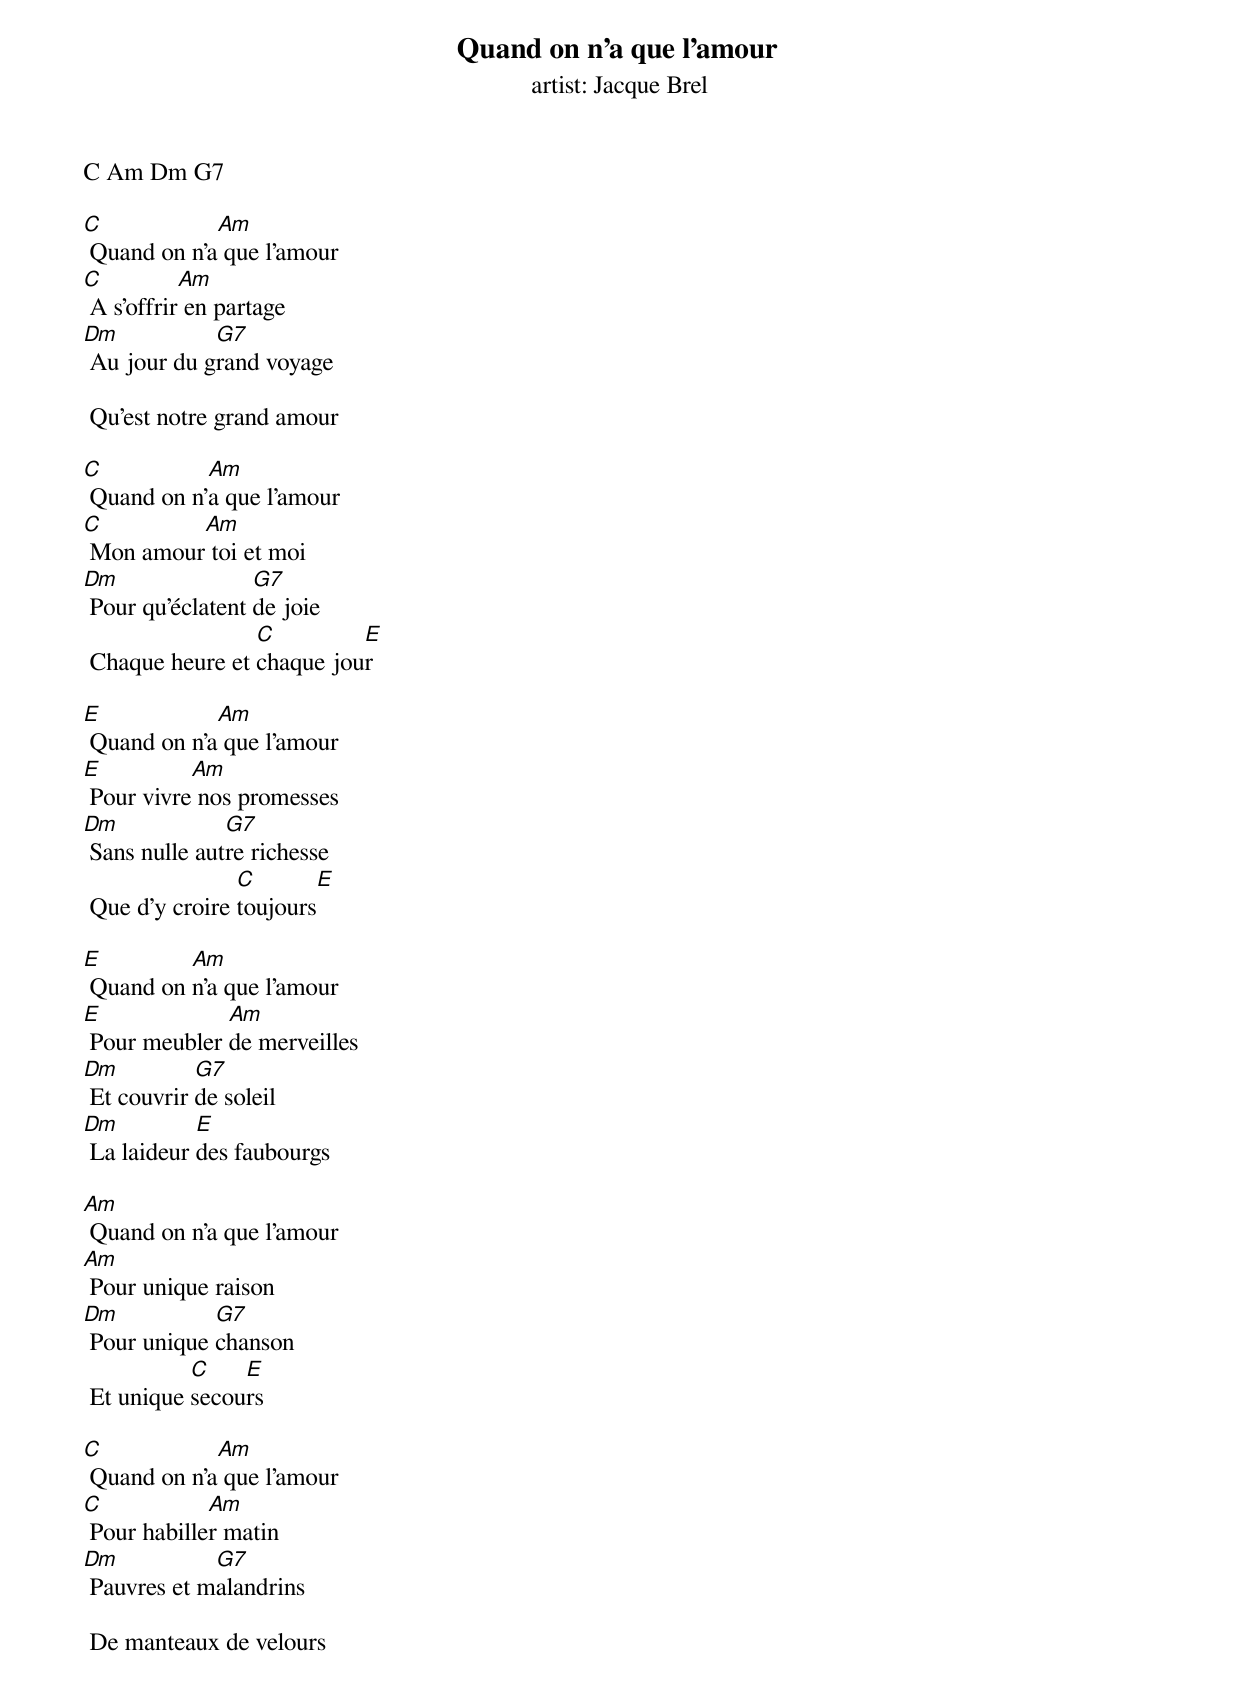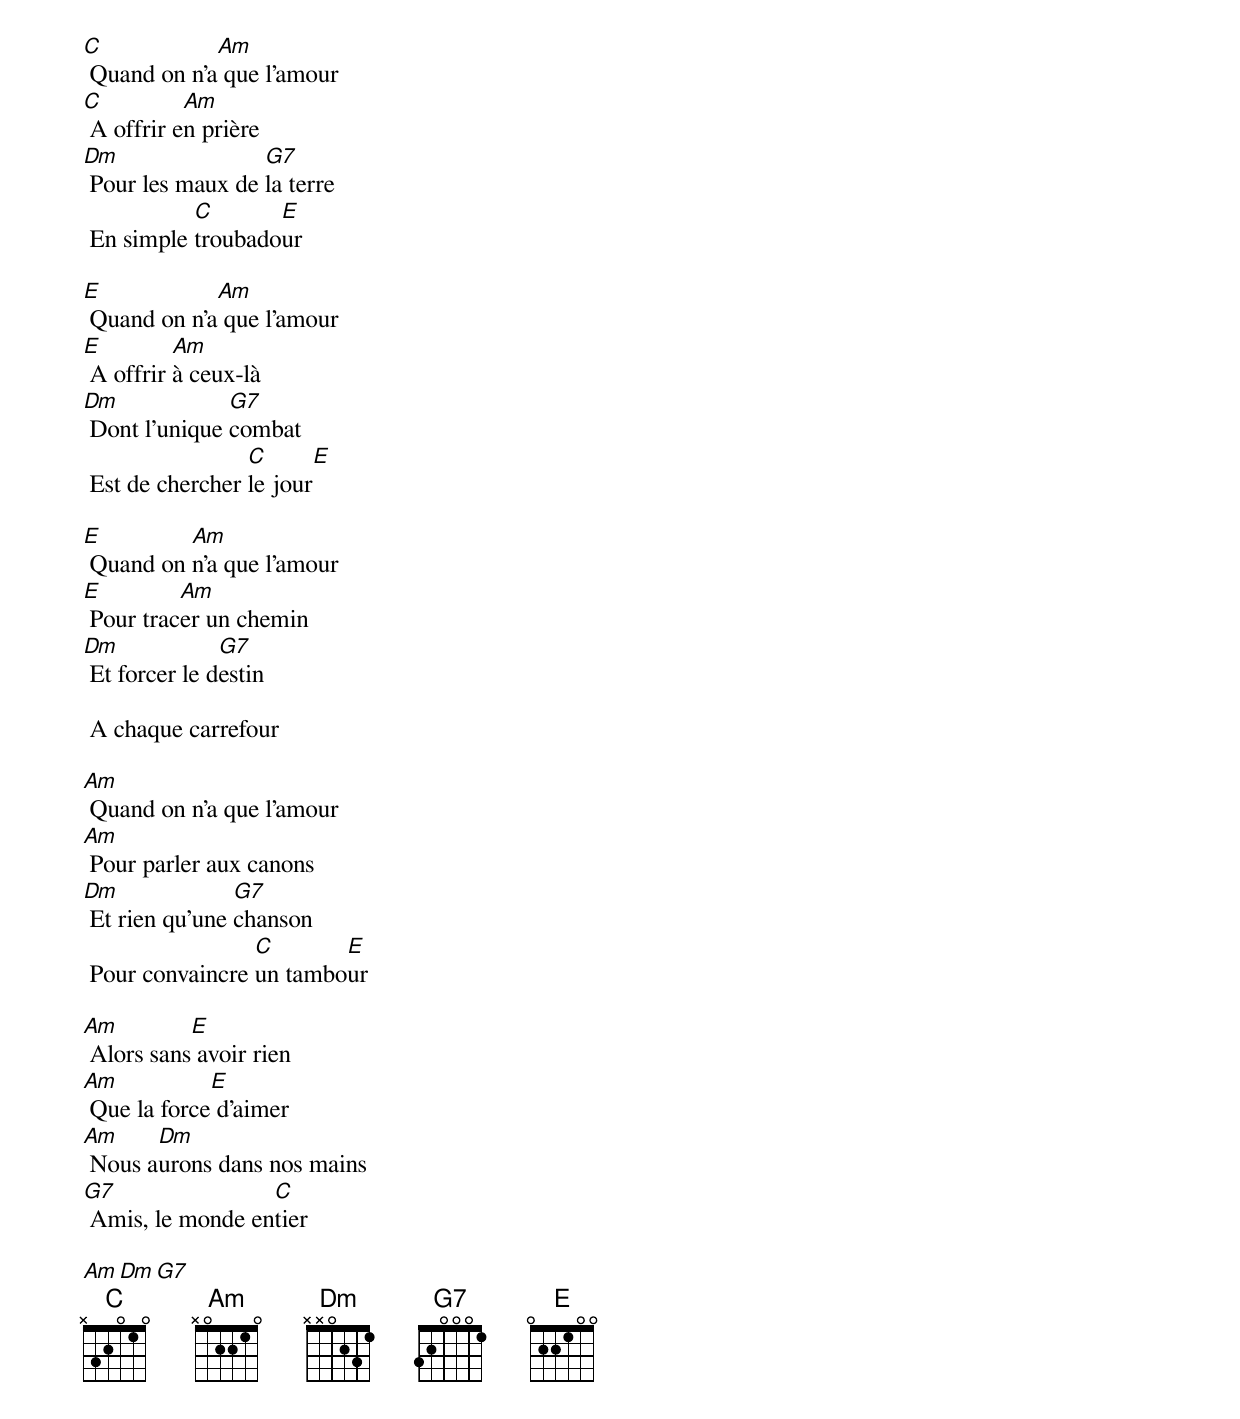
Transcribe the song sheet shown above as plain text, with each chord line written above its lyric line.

Quand on n'a que l'amour
artist: Jacque Brel


C Am Dm G7

C            Am
 Quand on n'a que l'amour
C          Am
 A s'offrir en partage
Dm           G7
 Au jour du grand voyage

 Qu'est notre grand amour

C           Am
 Quand on n'a que l'amour
C         Am
 Mon amour toi et moi
Dm                G7
 Pour qu'éclatent de joie
                 C         E
 Chaque heure et chaque jour

E            Am
 Quand on n'a que l'amour
E          Am
 Pour vivre nos promesses
Dm             G7
 Sans nulle autre richesse
                C       E
 Que d'y croire toujours

E         Am
 Quand on n'a que l'amour
E             Am
 Pour meubler de merveilles
Dm          G7
 Et couvrir de soleil
Dm          E
 La laideur des faubourgs

Am
 Quand on n'a que l'amour
Am
 Pour unique raison
Dm           G7
 Pour unique chanson
           C    E
 Et unique secours

C            Am
 Quand on n'a que l'amour
C            Am
 Pour habiller matin
Dm           G7
 Pauvres et malandrins

 De manteaux de velours

C            Am
 Quand on n'a que l'amour
C          Am
 A offrir en prière
Dm                G7
 Pour les maux de la terre
           C       E
 En simple troubadour

E            Am
 Quand on n'a que l'amour
E         Am
 A offrir à ceux-là
Dm             G7
 Dont l'unique combat
                 C       E
 Est de chercher le jour

E         Am
 Quand on n'a que l'amour
E         Am
 Pour tracer un chemin
Dm             G7
 Et forcer le destin

 A chaque carrefour

Am
 Quand on n'a que l'amour
Am
 Pour parler aux canons
Dm              G7
 Et rien qu'une chanson
                 C       E
 Pour convaincre un tambour

Am         E
 Alors sans avoir rien
Am           E
 Que la force d'aimer
Am     Dm
 Nous aurons dans nos mains
G7                C
 Amis, le monde entier

Am Dm G7
